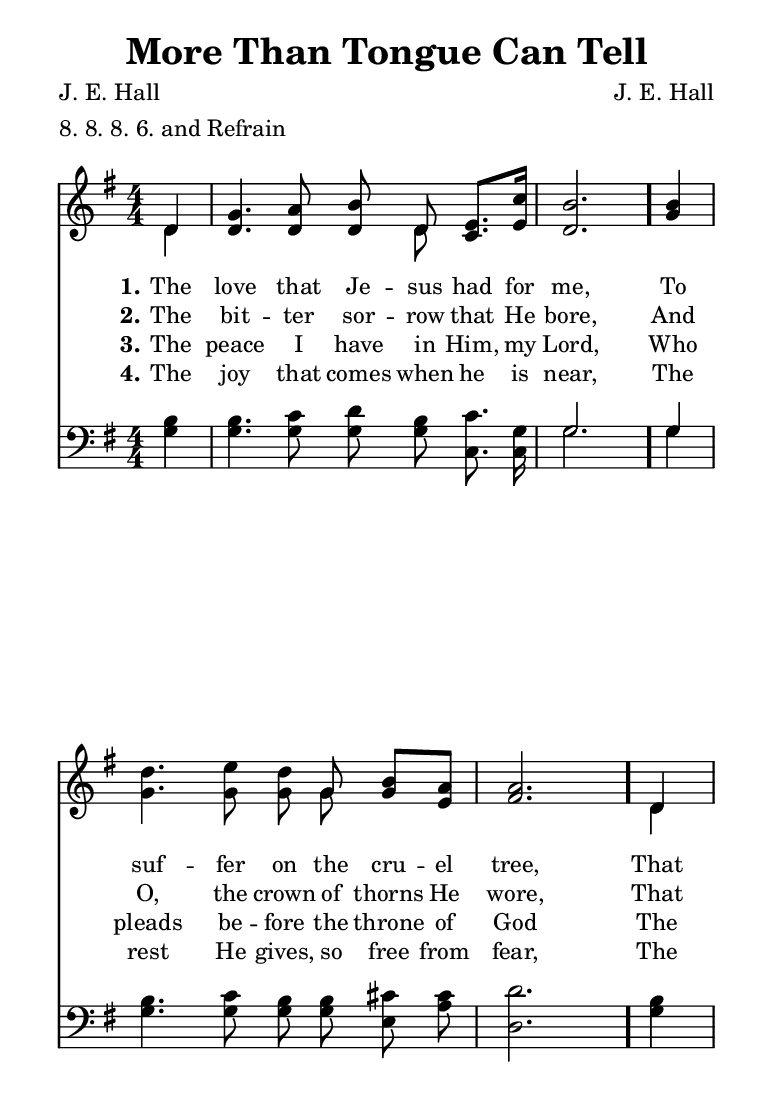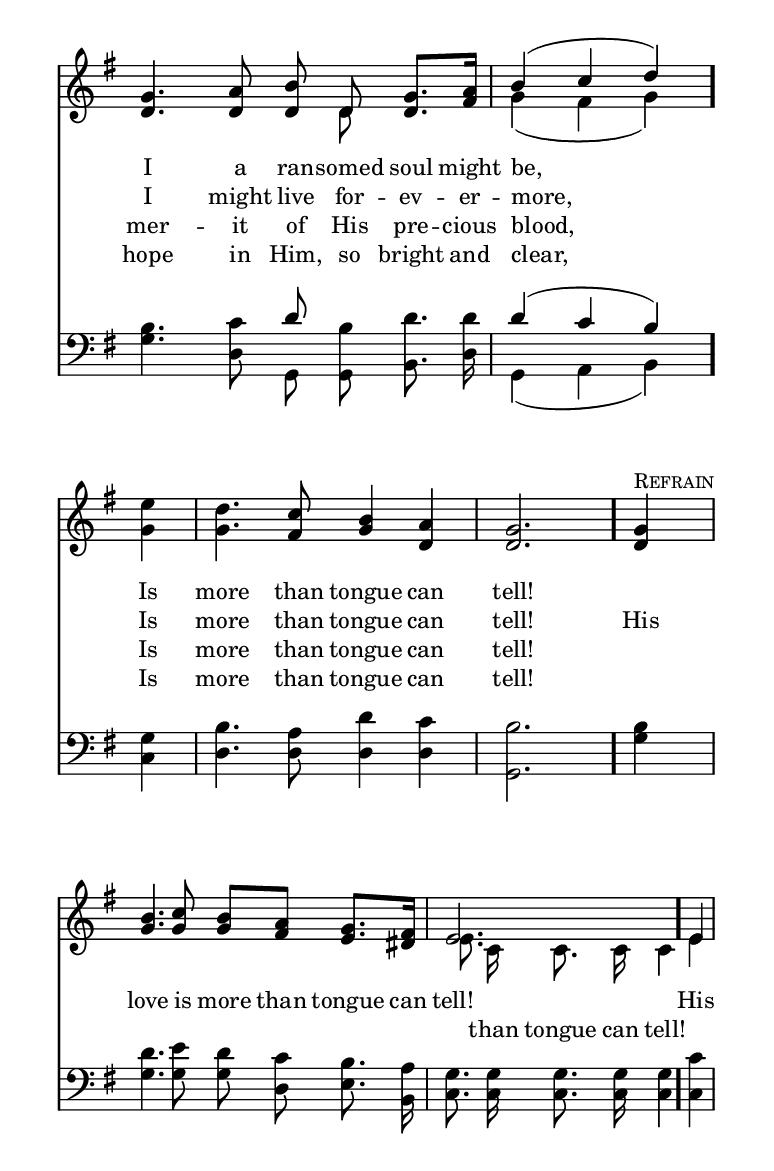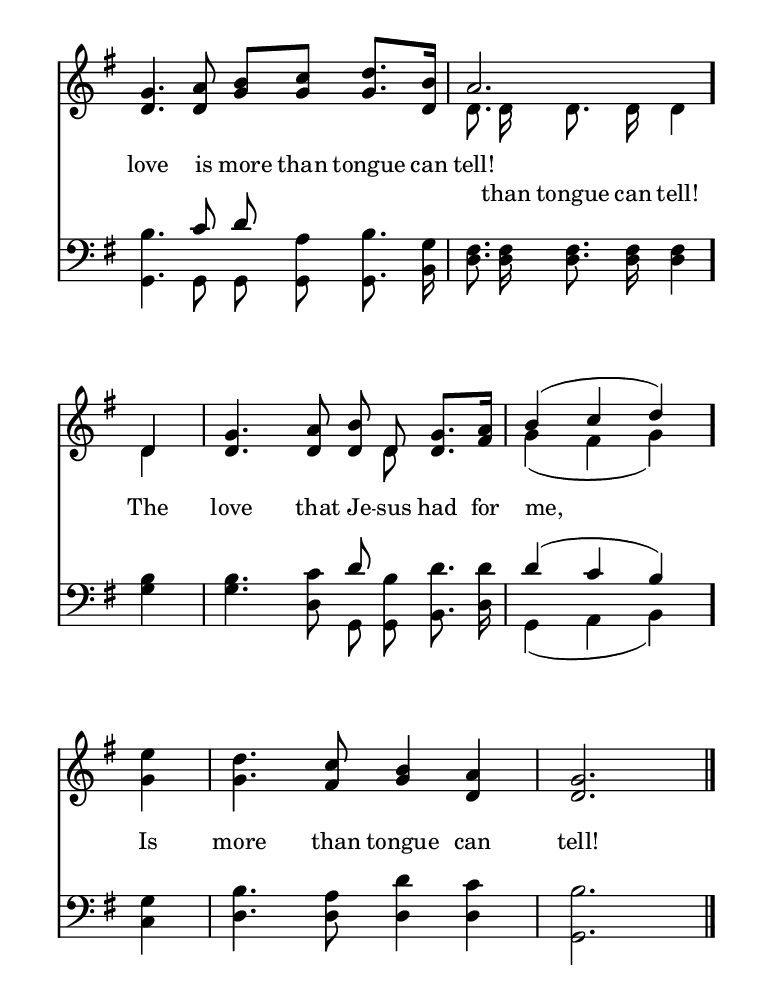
\include "common/global.ily"
\paper {
  \include "common/paper.ily"
}

\header{
  hymnnumber = "241"
  title = "More Than Tongue Can Tell"
  tunename = ""
  meter = "8. 8. 8. 6. and Refrain"
  poet = "J. E. Hall"
  composer = "J. E. Hall"
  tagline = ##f
}

global = {
  \include "common/overrides.ily"
  \override Staff.TimeSignature.style = #'numbered
  \time 4/4
  \override Score.MetronomeMark.transparent = ##t % hide all fermata changes too
  \tempo 4=90
  \key g \major
  \partial 4
  \autoBeamOff
}

patternA = { c4 | c4. c8 c c c8. c16 | c2. }
patternE = { c4 | c4. c8 c c c8. c16 | c8. c16 c8. c16 c4 }
patternB = { c4 | c4. c8 c c c c | c2. }
patternC = { c4 | c4. c8 c c c8. c16 | c4( c c) }
patternD = { c4 | c4. c8 c4 c | c2. }

notesSoprano = {
\global
\relative c' {

  d4 | g4. a8 b d, e8. c'16 | b2.
  b4 | d4. e8 d g, b a | a2.
  d,4 | g4. a8 b d, g8. a16 | b4( c d)
  e4 | d4. c8 b4 a | g2.

  \eogbreak

  << s^\markup { \small \caps "Refrain" }
  \changePitch \patternA { g | b c b a g fis | e } >>
  \changePitch \patternA { e | g a b c d b | a }
  d,4 | g4. a8 b d, g8. a16 | b4( c d)
  e4 | d4. c8 b4 a | g2.

  \bar "|."

}
}

notesAlto = {
\global
\relative e' {

  \changePitch \patternA { d | d d d d c e | d }
  \changePitch \patternB { g | g g g g g e | fis }
  \changePitch \patternC { d | d d d d d fis | g( fis g) }
  \changePitch \patternD { g | g fis g d | d }

  \changePitch \patternE { d | g g g fis e dis | e c c c c }
  \changePitch \patternE { e | d d g g g d | d d d d d }
  \changePitch \patternC { d | d d d d d fis | g( fis g) }
  \changePitch \patternD { g | g fis g d | d }

}
}

notesTenor = {
\global
\relative a {

  \changePitch \patternA { b | b c d b c g | g }
  \changePitch \patternB { g | b c b b cis cis | d }
  \changePitch \patternC { b | b c d b d d | d c b }
  \changePitch \patternD { g | b a d c | b }

  \changePitch \patternE { b d e d c b a | g g g g g }
  \changePitch \patternE { c | b c d a b g | fis fis fis fis fis }
  \changePitch \patternC { b | b c d b d d | d c b }
  \changePitch \patternD { g | b a d c | b }

}
}

notesBass = {
\global
\relative f {

  \changePitch \patternA { g | g g g g c, c | g' }
  \changePitch \patternB { g | g g g g e a | d, }
  \changePitch \patternC { g | g d g, g b d | g, a b }
  \changePitch \patternD { c | d d d d | g, }

  \changePitch \patternE { g' | g g g d e b | c c c c c }
  \changePitch \patternE { c | g g g g g b | d d d d d }
  \changePitch \patternC { g | g d g, g b d | g, a b }
  \changePitch \patternD { c | d d d d | g, }

}
}

Refrain = \lyricmode {

His love is more than tongue can tell! \bar "."
His love is more than tongue can tell! \bar "."
The love that Je -- sus had for me,__ \bar "."
Is more than tongue can tell! \bar "."

}

wordsA = \lyricmode {
\set stanza = "1."

The love that Je -- sus had for me, \bar "."
To suf -- fer on the cru -- el tree, \bar "."
That I a ran -- somed soul might be,__ \bar "."
Is more than tongue can tell! \bar "."

}

wordsB = \lyricmode {
\set stanza = "2."

The bit -- ter sor -- row that He bore,
And O, the crown of thorns He wore,
That I might live for -- ev -- er -- more,__
Is more than tongue can tell!

\Refrain

}

wordsC = \lyricmode {
\set stanza = "3."

The peace I have in Him, my Lord,
Who pleads be -- fore the throne of God
The mer -- it of His pre -- cious blood,__
Is more than tongue can tell!

}

wordsD = \lyricmode {
\set stanza = "4."

The joy that comes when he is near,
The rest He gives, so free from fear,
The hope in Him, so bright and clear,__
Is more than tongue can tell!

}

underWords = \lyricmode {

\repeat unfold 38 \skip 4
than tongue can tell!
\repeat unfold 8 \skip 4
than tongue can tell!

}

\score {
  \context ChoirStaff <<
    \context Staff = upper <<
      \set ChoirStaff.systemStartDelimiter = #'SystemStartBar
      \set ChoirStaff.printPartCombineTexts = ##f
      \partcombine #'(2 . 9) \notesSoprano \notesAlto
      \context NullVoice = sopranos { \voiceOne << \notesSoprano >> }
      \context NullVoice = altos { \voiceTwo << \notesAlto >> }
      \context Lyrics = one   \lyricsto sopranos \wordsA
      \context Lyrics = two   \lyricsto sopranos \wordsB
      \context Lyrics = three \lyricsto sopranos \wordsC
      \context Lyrics = four  \lyricsto sopranos \wordsD
    >>
    \context Staff = men <<
      \clef bass
      \set ChoirStaff.printPartCombineTexts = ##f
      \partcombine #'(2 . 9) \notesTenor \notesBass
      \context NullVoice = tenors { \voiceOne << \notesTenor >> }
      \context NullVoice = basses { \voiceTwo << \notesBass >> }
      \context Lyrics = three \with { alignAboveContext = men } \lyricsto tenors \underWords
    >>
  >>
  \layout {
    \include "common/layout.ily"
  }
  \midi{
    \include "common/midi.ily"
  }
}

\version "2.19.49"  % necessary for upgrading to future LilyPond versions.

% vi:set et ts=2 sw=2 ai nocindent syntax=lilypond:
